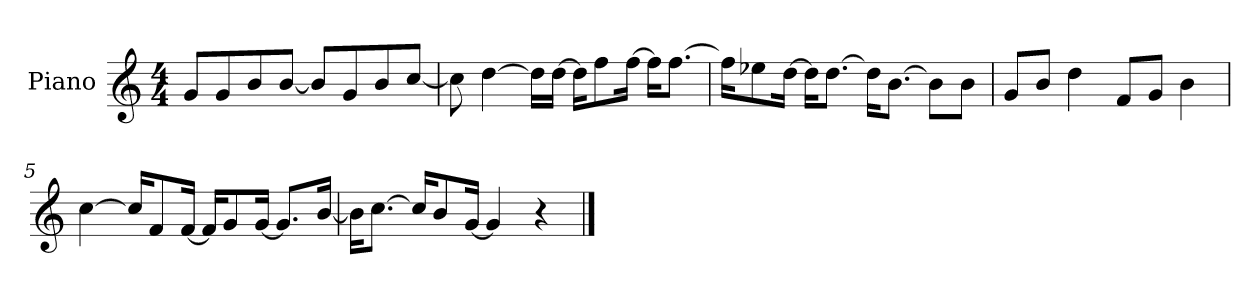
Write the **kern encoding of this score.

**kern
*part1
*staff1
*I"Piano
*I'P-no
*clefG2
*k[]
*M4/4
*MM90
=1
8g/L
8g/
8b/
[8b/J
8b/L]
8g/
8b/
[8cc/J
=2
8cc\]
[4dd\
16dd\LL]
[16dd\JJ
16dd\KL]
8ff\
[16ff\Jk
16ff\KL]
[8.ff\J
=3
16ff\KL]
8ee-X\
[16dd\Jk
16dd\KL]
[8.dd\J
16dd\KL]
[8.b\J
8b\L]
8b\J
=4
8g/L
8b/J
4dd\
8f/L
8g/J
4b\
!!LO:LB:g=z
=5
[4cc\
16cc/KL]
8f/
[16f/Jk
16f/KL]
8g/
[16g/Jk
8.g/L]
[16b/Jk
=6
16b\KL]
[8.cc\J
16cc/KL]
8b/
[16g/Jk
4g/]
4r
==
*-
